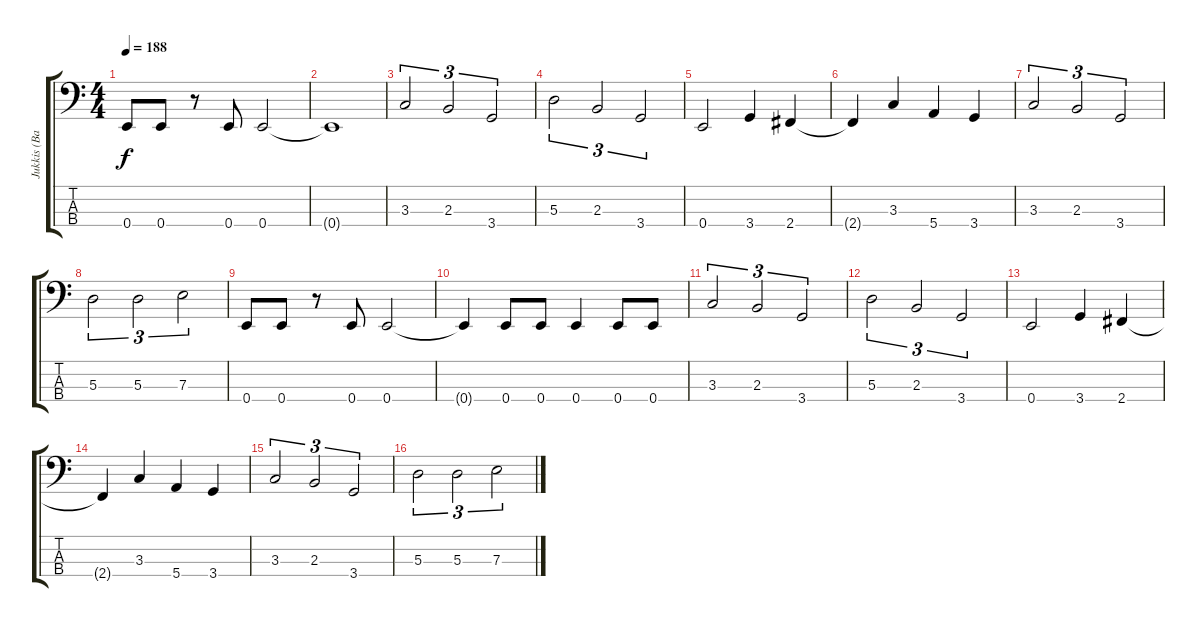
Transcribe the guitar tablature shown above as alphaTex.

\track ("Jukkis (Bass)" "Jukkis (Ba") {instrument electricbassfinger}
\staff {score tabs}
\tuning (G2 D2 A1 E1) {hide}
\ts (4 4)
\tempo 188
\clef f4
\ks c
0.4.8{dy f} 0.4.8 r.8 0.4.8 0.4.2 |
0.4{t}.1 |
3.3.2{tu (3 2)} 2.3.2{tu (3 2)} 3.4.2{tu (3 2)} |
5.3.2{tu (3 2)} 2.3.2{tu (3 2)} 3.4.2{tu (3 2)} |
0.4.2 3.4.4 2.4.4 |
2.4{t}.4 3.3.4 5.4.4 3.4.4 |
3.3.2{tu (3 2)} 2.3.2{tu (3 2)} 3.4.2{tu (3 2)} |
5.3.2{tu (3 2)} 5.3.2{tu (3 2)} 7.3.2{tu (3 2)} |
0.4.8 0.4.8 r.8 0.4.8 0.4.2 |
0.4{t}.4 0.4.8 0.4.8 0.4.4 0.4.8 0.4.8 |
3.3.2{tu (3 2)} 2.3.2{tu (3 2)} 3.4.2{tu (3 2)} |
5.3.2{tu (3 2)} 2.3.2{tu (3 2)} 3.4.2{tu (3 2)} |
0.4.2 3.4.4 2.4.4 |
2.4{t}.4 3.3.4 5.4.4 3.4.4 |
3.3.2{tu (3 2)} 2.3.2{tu (3 2)} 3.4.2{tu (3 2)} |
5.3.2{tu (3 2)} 5.3.2{tu (3 2)} 7.3.2{tu (3 2)}
